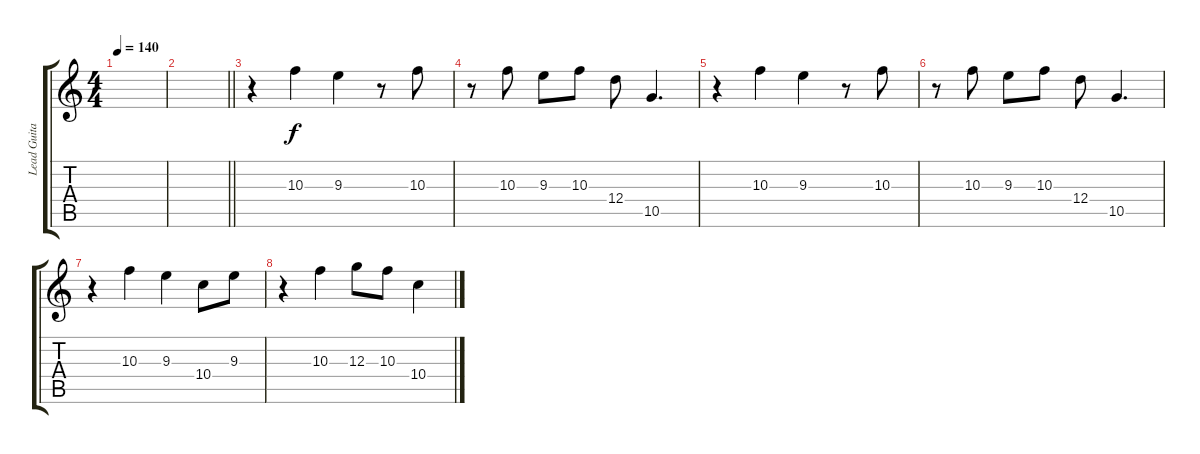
\track ("Lead Guitar 2" "Lead Guita") {instrument distortionguitar}
\staff {score tabs}
\tuning (E4 B3 G3 D3 A2 E2) {hide}
\ts (4 4)
\tempo 140
\clef g2
\ks c
|
\barLineRight lightlight
|
r.4 10.3.4 9.3.4 r.8 10.3.8 |
r.8 10.3.8 9.3.8 10.3.8 12.4.8 10.5.4{d} |
r.4 10.3.4 9.3.4 r.8 10.3.8 |
r.8 10.3.8 9.3.8 10.3.8 12.4.8 10.5.4{d} |
r.4 10.3.4 9.3.4 10.4.8 9.3.8 |
r.4 10.3.4 12.3.8 10.3.8 10.4.4
